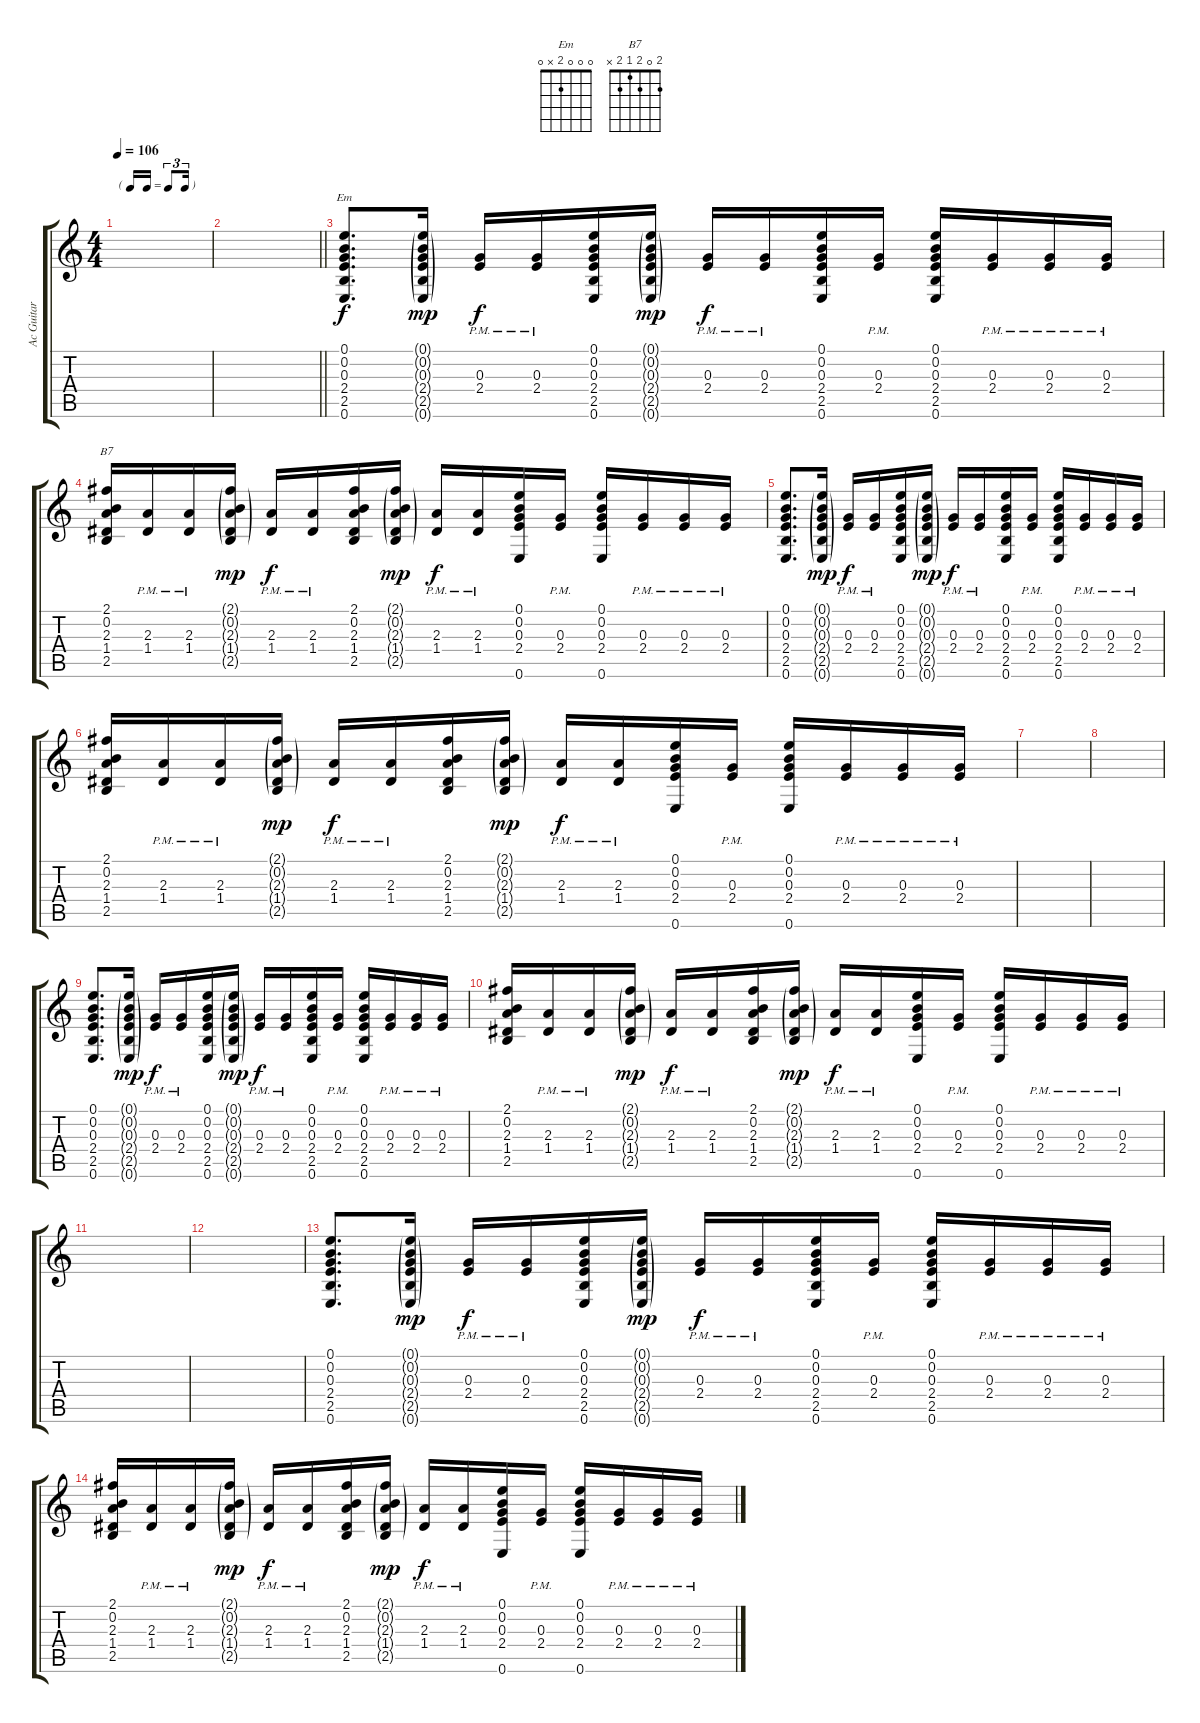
\track ("Ac Guitar (Amp)" "Ac Guitar ") {instrument electricguitarclean}
\staff {score tabs}
\tuning (E4 B3 G3 D3 A2 E2) {hide}
\chord ("Em" 0 0 0 2 x 0)
\chord ("B7" 2 0 2 1 2 x)
\ts (4 4)
\tf triplet16th
\tempo 106
\clef g2
\ks c
|
\barLineRight lightlight
|
(0.1 0.2 0.3 2.4 2.5 0.6).8{d ch "Em"} (0.1{g} 0.2{g} 0.3{g} 2.4{g} 2.5{g} 0.6{g}).16{dy mp} (0.3{pm} 2.4{pm}).16{dy f} (0.3{pm} 2.4{pm}).16 (0.1 0.2 0.3 2.4 2.5 0.6).16 (0.1{g} 0.2{g} 0.3{g} 2.4{g} 2.5{g} 0.6{g}).16{dy mp} (0.3{pm} 2.4{pm}).16{dy f} (0.3{pm} 2.4{pm}).16 (0.1 0.2 0.3 2.4 2.5 0.6).16 (0.3{pm} 2.4{pm}).16 (0.1 0.2 0.3 2.4 2.5 0.6).16 (0.3{pm} 2.4{pm}).16 (0.3{pm} 2.4{pm}).16 (0.3{pm} 2.4{pm}).16 |
(2.1 0.2 2.3 1.4 2.5).16{ch "B7"} (2.3{pm} 1.4{pm}).16 (2.3{pm} 1.4{pm}).16 (2.1{g} 0.2{g} 2.3{g} 1.4{g} 2.5{g}).16{dy mp} (2.3{pm} 1.4{pm}).16{dy f} (2.3{pm} 1.4{pm}).16 (2.1 0.2 2.3 1.4 2.5).16 (2.1{g} 0.2{g} 2.3{g} 1.4{g} 2.5{g}).16{dy mp} (2.3{pm} 1.4{pm}).16{dy f} (2.3{pm} 1.4{pm}).16 (0.1 0.2 0.3 2.4 0.6).16 (0.3{pm} 2.4{pm}).16 (0.1 0.2 0.3 2.4 0.6).16 (0.3{pm} 2.4{pm}).16 (0.3{pm} 2.4{pm}).16 (0.3{pm} 2.4{pm}).16 |
(0.1 0.2 0.3 2.4 2.5 0.6).8{d} (0.1{g} 0.2{g} 0.3{g} 2.4{g} 2.5{g} 0.6{g}).16{dy mp} (0.3{pm} 2.4{pm}).16{dy f} (0.3{pm} 2.4{pm}).16 (0.1 0.2 0.3 2.4 2.5 0.6).16 (0.1{g} 0.2{g} 0.3{g} 2.4{g} 2.5{g} 0.6{g}).16{dy mp} (0.3{pm} 2.4{pm}).16{dy f} (0.3{pm} 2.4{pm}).16 (0.1 0.2 0.3 2.4 2.5 0.6).16 (0.3{pm} 2.4{pm}).16 (0.1 0.2 0.3 2.4 2.5 0.6).16 (0.3{pm} 2.4{pm}).16 (0.3{pm} 2.4{pm}).16 (0.3{pm} 2.4{pm}).16 |
(2.1 0.2 2.3 1.4 2.5).16 (2.3{pm} 1.4{pm}).16 (2.3{pm} 1.4{pm}).16 (2.1{g} 0.2{g} 2.3{g} 1.4{g} 2.5{g}).16{dy mp} (2.3{pm} 1.4{pm}).16{dy f} (2.3{pm} 1.4{pm}).16 (2.1 0.2 2.3 1.4 2.5).16 (2.1{g} 0.2{g} 2.3{g} 1.4{g} 2.5{g}).16{dy mp} (2.3{pm} 1.4{pm}).16{dy f} (2.3{pm} 1.4{pm}).16 (0.1 0.2 0.3 2.4 0.6).16 (0.3{pm} 2.4{pm}).16 (0.1 0.2 0.3 2.4 0.6).16 (0.3{pm} 2.4{pm}).16 (0.3{pm} 2.4{pm}).16 (0.3{pm} 2.4{pm}).16 |
|
|
(0.1 0.2 0.3 2.4 2.5 0.6).8{d} (0.1{g} 0.2{g} 0.3{g} 2.4{g} 2.5{g} 0.6{g}).16{dy mp} (0.3{pm} 2.4{pm}).16{dy f} (0.3{pm} 2.4{pm}).16 (0.1 0.2 0.3 2.4 2.5 0.6).16 (0.1{g} 0.2{g} 0.3{g} 2.4{g} 2.5{g} 0.6{g}).16{dy mp} (0.3{pm} 2.4{pm}).16{dy f} (0.3{pm} 2.4{pm}).16 (0.1 0.2 0.3 2.4 2.5 0.6).16 (0.3{pm} 2.4{pm}).16 (0.1 0.2 0.3 2.4 2.5 0.6).16 (0.3{pm} 2.4{pm}).16 (0.3{pm} 2.4{pm}).16 (0.3{pm} 2.4{pm}).16 |
(2.1 0.2 2.3 1.4 2.5).16 (2.3{pm} 1.4{pm}).16 (2.3{pm} 1.4{pm}).16 (2.1{g} 0.2{g} 2.3{g} 1.4{g} 2.5{g}).16{dy mp} (2.3{pm} 1.4{pm}).16{dy f} (2.3{pm} 1.4{pm}).16 (2.1 0.2 2.3 1.4 2.5).16 (2.1{g} 0.2{g} 2.3{g} 1.4{g} 2.5{g}).16{dy mp} (2.3{pm} 1.4{pm}).16{dy f} (2.3{pm} 1.4{pm}).16 (0.1 0.2 0.3 2.4 0.6).16 (0.3{pm} 2.4{pm}).16 (0.1 0.2 0.3 2.4 0.6).16 (0.3{pm} 2.4{pm}).16 (0.3{pm} 2.4{pm}).16 (0.3{pm} 2.4{pm}).16 |
|
|
(0.1 0.2 0.3 2.4 2.5 0.6).8{d} (0.1{g} 0.2{g} 0.3{g} 2.4{g} 2.5{g} 0.6{g}).16{dy mp} (0.3{pm} 2.4{pm}).16{dy f} (0.3{pm} 2.4{pm}).16 (0.1 0.2 0.3 2.4 2.5 0.6).16 (0.1{g} 0.2{g} 0.3{g} 2.4{g} 2.5{g} 0.6{g}).16{dy mp} (0.3{pm} 2.4{pm}).16{dy f} (0.3{pm} 2.4{pm}).16 (0.1 0.2 0.3 2.4 2.5 0.6).16 (0.3{pm} 2.4{pm}).16 (0.1 0.2 0.3 2.4 2.5 0.6).16 (0.3{pm} 2.4{pm}).16 (0.3{pm} 2.4{pm}).16 (0.3{pm} 2.4{pm}).16 |
(2.1 0.2 2.3 1.4 2.5).16 (2.3{pm} 1.4{pm}).16 (2.3{pm} 1.4{pm}).16 (2.1{g} 0.2{g} 2.3{g} 1.4{g} 2.5{g}).16{dy mp} (2.3{pm} 1.4{pm}).16{dy f} (2.3{pm} 1.4{pm}).16 (2.1 0.2 2.3 1.4 2.5).16 (2.1{g} 0.2{g} 2.3{g} 1.4{g} 2.5{g}).16{dy mp} (2.3{pm} 1.4{pm}).16{dy f} (2.3{pm} 1.4{pm}).16 (0.1 0.2 0.3 2.4 0.6).16 (0.3{pm} 2.4{pm}).16 (0.1 0.2 0.3 2.4 0.6).16 (0.3{pm} 2.4{pm}).16 (0.3{pm} 2.4{pm}).16 (0.3{pm} 2.4{pm}).16
